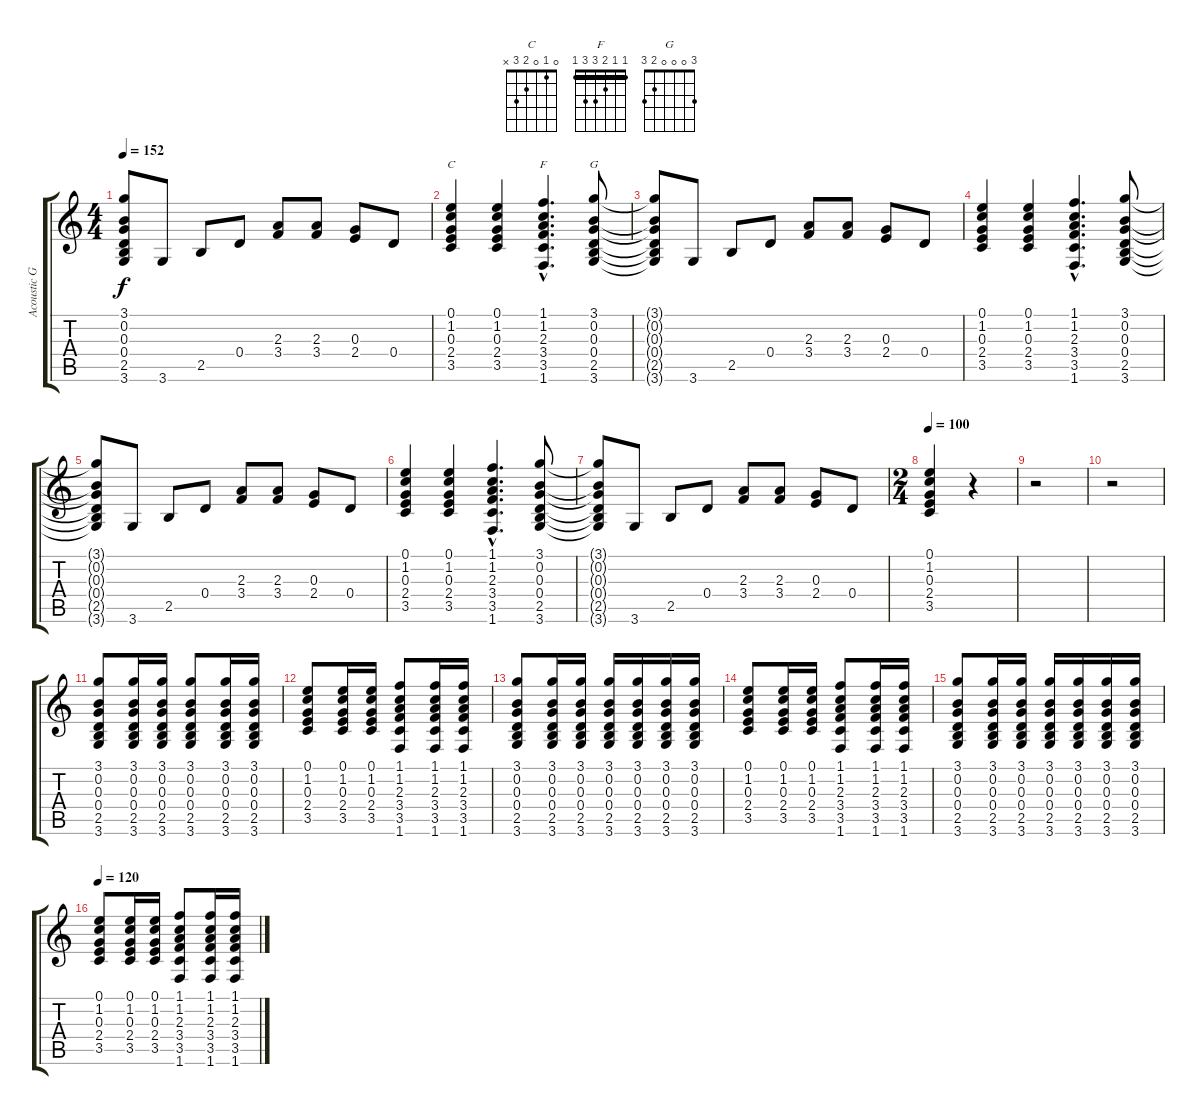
\track ("Acoustic Guitar" "Acoustic G") {instrument acousticguitarnylon}
\staff {score tabs}
\tuning (E4 B3 G3 D3 A2 E2) {hide}
\chord ("C" 0 1 0 2 3 x)
\chord ("F" 1 1 2 3 3 1) {barre 1}
\chord ("G" 3 0 0 0 2 3)
\ts (4 4)
\tempo 152
\clef g2
\ks c
(3.1{t} 0.2{t} 0.3{t} 0.4{t} 2.5{t} 3.6{t}).8{dy f} 3.6.8 2.5.8 0.4.8 (2.3 3.4).8 (2.3 3.4).8 (0.3 2.4).8 0.4.8 |
(0.1 1.2 0.3 2.4 3.5).4{ch "C"} (0.1 1.2 0.3 2.4 3.5).4 (1.1{hac} 1.2{hac} 2.3{hac} 3.4{hac} 3.5{hac} 1.6{hac}).4{d ch "F"} (3.1 0.2 0.3 0.4 2.5 3.6).8{ch "G"} |
(3.1{t} 0.2{t} 0.3{t} 0.4{t} 2.5{t} 3.6{t}).8 3.6.8 2.5.8 0.4.8 (2.3 3.4).8 (2.3 3.4).8 (0.3 2.4).8 0.4.8 |
(0.1 1.2 0.3 2.4 3.5).4 (0.1 1.2 0.3 2.4 3.5).4 (1.1{hac} 1.2{hac} 2.3{hac} 3.4{hac} 3.5{hac} 1.6{hac}).4{d} (3.1 0.2 0.3 0.4 2.5 3.6).8 |
(3.1{t} 0.2{t} 0.3{t} 0.4{t} 2.5{t} 3.6{t}).8 3.6.8 2.5.8 0.4.8 (2.3 3.4).8 (2.3 3.4).8 (0.3 2.4).8 0.4.8 |
(0.1 1.2 0.3 2.4 3.5).4 (0.1 1.2 0.3 2.4 3.5).4 (1.1{hac} 1.2{hac} 2.3{hac} 3.4{hac} 3.5{hac} 1.6{hac}).4{d} (3.1 0.2 0.3 0.4 2.5 3.6).8 |
(3.1{t} 0.2{t} 0.3{t} 0.4{t} 2.5{t} 3.6{t}).8 3.6.8 2.5.8 0.4.8 (2.3 3.4).8 (2.3 3.4).8 (0.3 2.4).8 0.4.8 |
\ts (2 4)
\tempo 100
(0.1 1.2 0.3 2.4 3.5).4 r.4 |
r.2 |
r.2 |
(3.1 0.2 0.3 0.4 2.5 3.6).8 (3.1 0.2 0.3 0.4 2.5 3.6).16 (3.1 0.2 0.3 0.4 2.5 3.6).16 (3.1 0.2 0.3 0.4 2.5 3.6).8 (3.1 0.2 0.3 0.4 2.5 3.6).16 (3.1 0.2 0.3 0.4 2.5 3.6).16 |
(0.1 1.2 0.3 2.4 3.5).8 (0.1 1.2 0.3 2.4 3.5).16 (0.1 1.2 0.3 2.4 3.5).16 (1.1 1.2 2.3 3.4 3.5 1.6).8 (1.1 1.2 2.3 3.4 3.5 1.6).16 (1.1 1.2 2.3 3.4 3.5 1.6).16 |
(3.1 0.2 0.3 0.4 2.5 3.6).8 (3.1 0.2 0.3 0.4 2.5 3.6).16 (3.1 0.2 0.3 0.4 2.5 3.6).16 (3.1 0.2 0.3 0.4 2.5 3.6).16 (3.1 0.2 0.3 0.4 2.5 3.6).16 (3.1 0.2 0.3 0.4 2.5 3.6).16 (3.1 0.2 0.3 0.4 2.5 3.6).16 |
(0.1 1.2 0.3 2.4 3.5).8 (0.1 1.2 0.3 2.4 3.5).16 (0.1 1.2 0.3 2.4 3.5).16 (1.1 1.2 2.3 3.4 3.5 1.6).8 (1.1 1.2 2.3 3.4 3.5 1.6).16 (1.1 1.2 2.3 3.4 3.5 1.6).16 |
(3.1 0.2 0.3 0.4 2.5 3.6).8 (3.1 0.2 0.3 0.4 2.5 3.6).16 (3.1 0.2 0.3 0.4 2.5 3.6).16 (3.1 0.2 0.3 0.4 2.5 3.6).16 (3.1 0.2 0.3 0.4 2.5 3.6).16 (3.1 0.2 0.3 0.4 2.5 3.6).16 (3.1 0.2 0.3 0.4 2.5 3.6).16 |
\tempo 120
(0.1 1.2 0.3 2.4 3.5).8 (0.1 1.2 0.3 2.4 3.5).16 (0.1 1.2 0.3 2.4 3.5).16 (1.1 1.2 2.3 3.4 3.5 1.6).8 (1.1 1.2 2.3 3.4 3.5 1.6).16 (1.1 1.2 2.3 3.4 3.5 1.6).16
